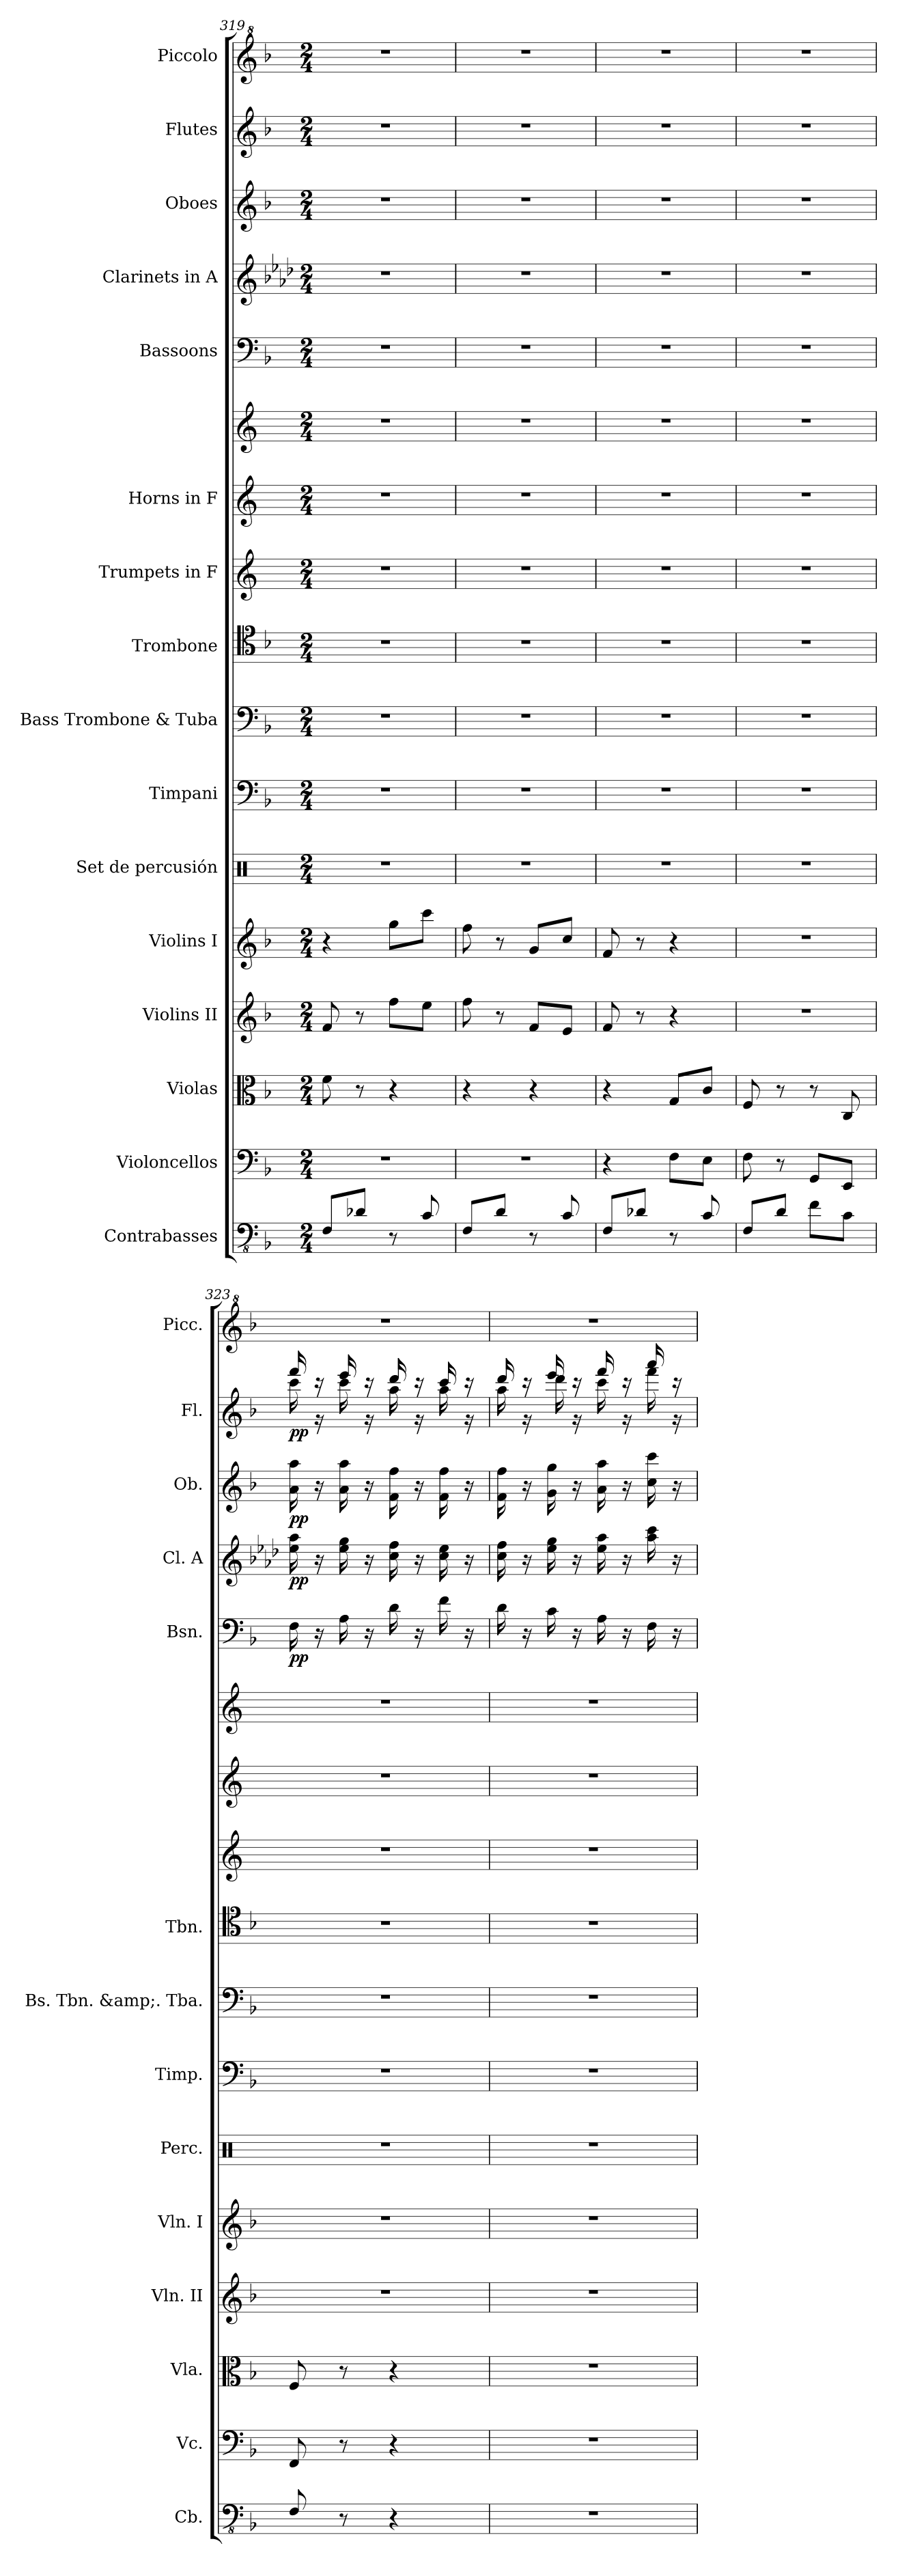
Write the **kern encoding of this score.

**kern	**kern	**kern	**kern	**kern	**kern	**kern	**kern	**kern	**kern	**kern	**kern	**kern	**dynam	**kern	**dynam	**kern	**dynam	**kern	**dynam	**kern
*part16	*part15	*part14	*part13	*part12	*part11	*part10	*part9	*part8	*part7	*part6	*part6	*part5	*part5	*part4	*part4	*part3	*part3	*part2	*part2	*part1
*staff17	*staff16	*staff15	*staff14	*staff13	*staff12	*staff11	*staff10	*staff9	*staff8	*staff7	*staff6	*staff5	*staff5	*staff4	*staff4	*staff3	*staff3	*staff2	*staff2	*staff1
*I"Contrabasses	*I"Violoncellos	*I"Violas	*I"Violins II	*I"Violins I	*I"Set de percusión	*I"Timpani	*I"Bass Trombone &amp; Tuba	*I"Trombone	*I"Trumpets in F	*I"Horns in F	*	*I"Bassoons	*	*I"Clarinets in A	*	*I"Oboes	*	*I"Flutes	*	*I"Piccolo
*I'Cb.	*I'Vc.	*I'Vla.	*I'Vln. II	*I'Vln. I	*I'Perc.	*I'Timp.	*I'Bs. Tbn. &amp;. Tba.	*I'Tbn.	*	*	*	*I'Bsn.	*	*I'Cl. A	*	*I'Ob.	*	*I'Fl.	*	*I'Picc.
*clefFv4	*clefF4	*clefC3	*clefG2	*clefG2	*clefX	*clefF4	*clefF4	*clefC4	*clefG2	*clefG2	*clefG2	*clefF4	*	*clefG2	*	*clefG2	*	*clefG2	*	*clefG^2
*ITrd7c12	*	*	*	*	*	*	*	*	*ITrd4c7	*ITrd4c7	*ITrd4c7	*	*	*ITrd2c3	*	*	*	*	*	*ITrd-7c-12
*k[b-]	*k[b-]	*k[b-]	*k[b-]	*k[b-]	*k[]	*k[b-]	*k[b-]	*k[b-]	*k[b-]	*k[b-]	*k[b-]	*k[b-]	*	*k[b-]	*	*k[b-]	*	*k[b-]	*	*k[b-]
*M2/4	*M2/4	*M2/4	*M2/4	*M2/4	*M2/4	*M2/4	*M2/4	*M2/4	*M2/4	*M2/4	*M2/4	*M2/4	*	*M2/4	*	*M2/4	*	*M2/4	*	*M2/4
=319	=319	=319	=319	=319	=319	=319	=319	=319	=319	=319	=319	=319	=319	=319	=319	=319	=319	=319	=319	=319
8FFF/L	2r	8f\	8f/	4r	2r	2r	2r	2r	2r	2r	2r	2r	.	2r	.	2r	.	2r	.	2r
8DD-X/J	.	8r	8r	.	.	.	.	.	.	.	.	.	.	.	.	.	.	.	.	.
8r	.	4r	8ff\L	8gg\L	.	.	.	.	.	.	.	.	.	.	.	.	.	.	.	.
8CC/	.	.	8ee\J	8ccc\J	.	.	.	.	.	.	.	.	.	.	.	.	.	.	.	.
=320	=320	=320	=320	=320	=320	=320	=320	=320	=320	=320	=320	=320	=320	=320	=320	=320	=320	=320	=320	=320
8FFF/L	2r	4r	8ff\	8ff\	2r	2r	2r	2r	2r	2r	2r	2r	.	2r	.	2r	.	2r	.	2r
8DD/J	.	.	8r	8r	.	.	.	.	.	.	.	.	.	.	.	.	.	.	.	.
8r	.	4r	8f/L	8g/L	.	.	.	.	.	.	.	.	.	.	.	.	.	.	.	.
8CC/	.	.	8e/J	8cc/J	.	.	.	.	.	.	.	.	.	.	.	.	.	.	.	.
=321	=321	=321	=321	=321	=321	=321	=321	=321	=321	=321	=321	=321	=321	=321	=321	=321	=321	=321	=321	=321
8FFF/L	4r	4r	8f/	8f/	2r	2r	2r	2r	2r	2r	2r	2r	.	2r	.	2r	.	2r	.	2r
8DD-X/J	.	.	8r	8r	.	.	.	.	.	.	.	.	.	.	.	.	.	.	.	.
8r	8F\L	8G/L	4r	4r	.	.	.	.	.	.	.	.	.	.	.	.	.	.	.	.
8CC/	8E\J	8c/J	.	.	.	.	.	.	.	.	.	.	.	.	.	.	.	.	.	.
!!LO:PB:g=z
=322	=322	=322	=322	=322	=322	=322	=322	=322	=322	=322	=322	=322	=322	=322	=322	=322	=322	=322	=322	=322
8FFF/L	8F\	8F/	2r	2r	2r	2r	2r	2r	2r	2r	2r	2r	.	2r	.	2r	.	2r	.	2r
8DD/J	8r	8r	.	.	.	.	.	.	.	.	.	.	.	.	.	.	.	.	.	.
8FF\L	8GG/L	8r	.	.	.	.	.	.	.	.	.	.	.	.	.	.	.	.	.	.
8CC\J	8EE/J	8C/	.	.	.	.	.	.	.	.	.	.	.	.	.	.	.	.	.	.
=323	=323	=323	=323	=323	=323	=323	=323	=323	=323	=323	=323	=323	=323	=323	=323	=323	=323	=323	=323	=323
*	*	*	*	*	*	*	*	*	*	*	*	*	*	*	*	*	*	*^	*	*
!	!	!	!	!	!	!	!	!	!	!	!	!	!LO:DY:b	!	!LO:DY:b	!	!LO:DY:b	!	!	!LO:DY:b	!
8FFF/	8FF/	8F/	2r	2r	2r	2r	2r	2r	2r	2r	2r	16F\	pp	16cc\ 16ff\	pp	16a\ 16aa\	pp	16fff/	16ccc\	pp	2r
.	.	.	.	.	.	.	.	.	.	.	.	16r	.	16r	.	16r	.	16r	16r	.	.
8r	8r	8r	.	.	.	.	.	.	.	.	.	16A\	.	16cc\ 16ee\	.	16a\ 16aa\	.	16eee/	16ccc\	.	.
.	.	.	.	.	.	.	.	.	.	.	.	16r	.	16r	.	16r	.	16r	16r	.	.
4r	4r	4r	.	.	.	.	.	.	.	.	.	16d\	.	16a\ 16dd\	.	16f\ 16ff\	.	16ddd/	16aa\	.	.
.	.	.	.	.	.	.	.	.	.	.	.	16r	.	16r	.	16r	.	16r	16r	.	.
.	.	.	.	.	.	.	.	.	.	.	.	16f\	.	16a\ 16cc\	.	16f\ 16ff\	.	16ccc/	16aa\	.	.
.	.	.	.	.	.	.	.	.	.	.	.	16r	.	16r	.	16r	.	16r	16r	.	.
=324	=324	=324	=324	=324	=324	=324	=324	=324	=324	=324	=324	=324	=324	=324	=324	=324	=324	=324	=324	=324	=324
2r	2r	2r	2r	2r	2r	2r	2r	2r	2r	2r	2r	16d\	.	16a\ 16dd\	.	16f\ 16ff\	.	16ddd/	16aa\	.	2r
.	.	.	.	.	.	.	.	.	.	.	.	16r	.	16r	.	16r	.	16r	16r	.	.
.	.	.	.	.	.	.	.	.	.	.	.	16c\	.	16cc\ 16ee\	.	16g\ 16gg\	.	16eee/	16ddd\	.	.
.	.	.	.	.	.	.	.	.	.	.	.	16r	.	16r	.	16r	.	16r	16r	.	.
.	.	.	.	.	.	.	.	.	.	.	.	16A\	.	16cc\ 16ff\	.	16a\ 16aa\	.	16fff/	16ccc\	.	.
.	.	.	.	.	.	.	.	.	.	.	.	16r	.	16r	.	16r	.	16r	16r	.	.
.	.	.	.	.	.	.	.	.	.	.	.	16F\	.	16ff\ 16aa\	.	16cc\ 16ccc\	.	16aaa/	16fff\	.	.
.	.	.	.	.	.	.	.	.	.	.	.	16r	.	16r	.	16r	.	16r	16r	.	.
*	*	*	*	*	*	*	*	*	*	*	*	*	*	*	*	*	*	*v	*v	*	*
=	=	=	=	=	=	=	=	=	=	=	=	=	=	=	=	=	=	=	=	=
*-	*-	*-	*-	*-	*-	*-	*-	*-	*-	*-	*-	*-	*-	*-	*-	*-	*-	*-	*-	*-
